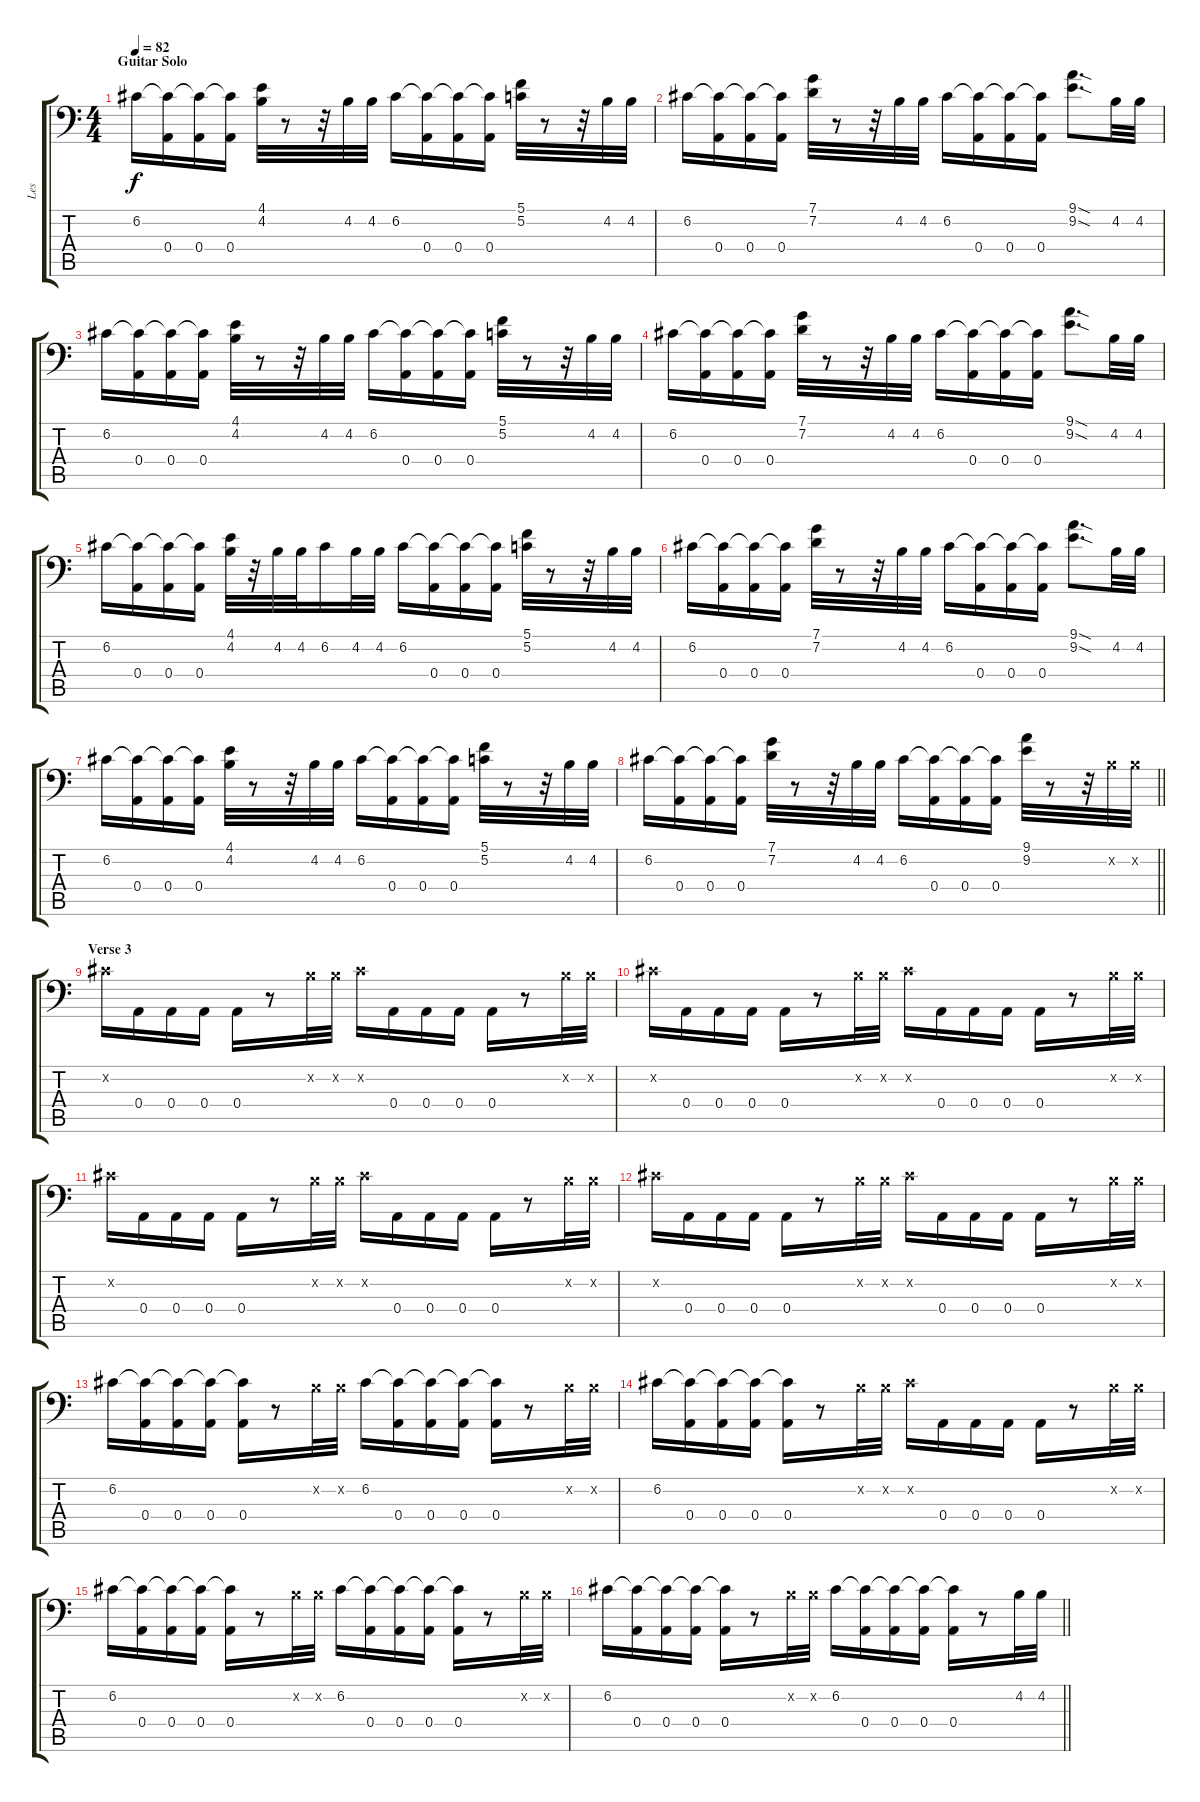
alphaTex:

\track ("Les " "Les ") {instrument fretlessbass}
\staff {score tabs}
\tuning (C3 G2 D2 A1 E1 B0) {hide}
\ts (4 4)
\section ("" "Guitar Solo")
\tempo 82
\clef f4
\ks c
6.2.16{dy f} (6.2{t} 0.4).16 (6.2{t} 0.4).16 (6.2{t} 0.4).16 (4.1 4.2).32 r.8 r.32 4.2.32 4.2.32 6.2.16 (6.2{t} 0.4).16 (6.2{t} 0.4).16 (6.2{t} 0.4).16 (5.1 5.2).32 r.8 r.32 4.2.32 4.2.32 |
6.2.16 (6.2{t} 0.4).16 (6.2{t} 0.4).16 (6.2{t} 0.4).16 (7.1 7.2).32 r.8 r.32 4.2.32 4.2.32 6.2.16 (6.2{t} 0.4).16 (6.2{t} 0.4).16 (6.2{t} 0.4).16 (9.1{sod} 9.2{sod}).8{d} 4.2.32 4.2.32 |
6.2.16 (6.2{t} 0.4).16 (6.2{t} 0.4).16 (6.2{t} 0.4).16 (4.1 4.2).32 r.8 r.32 4.2.32 4.2.32 6.2.16 (6.2{t} 0.4).16 (6.2{t} 0.4).16 (6.2{t} 0.4).16 (5.1 5.2).32 r.8 r.32 4.2.32 4.2.32 |
6.2.16 (6.2{t} 0.4).16 (6.2{t} 0.4).16 (6.2{t} 0.4).16 (7.1 7.2).32 r.8 r.32 4.2.32 4.2.32 6.2.16 (6.2{t} 0.4).16 (6.2{t} 0.4).16 (6.2{t} 0.4).16 (9.1{sod} 9.2{sod}).8{d} 4.2.32 4.2.32 |
6.2.16 (6.2{t} 0.4).16 (6.2{t} 0.4).16 (6.2{t} 0.4).16 (4.1 4.2).32 r.32 4.2.32 4.2.32 6.2.16 4.2.32 4.2.32 6.2.16 (6.2{t} 0.4).16 (6.2{t} 0.4).16 (6.2{t} 0.4).16 (5.1 5.2).32 r.8 r.32 4.2.32 4.2.32 |
6.2.16 (6.2{t} 0.4).16 (6.2{t} 0.4).16 (6.2{t} 0.4).16 (7.1 7.2).32 r.8 r.32 4.2.32 4.2.32 6.2.16 (6.2{t} 0.4).16 (6.2{t} 0.4).16 (6.2{t} 0.4).16 (9.1{sod} 9.2{sod}).8{d} 4.2.32 4.2.32 |
6.2.16 (6.2{t} 0.4).16 (6.2{t} 0.4).16 (6.2{t} 0.4).16 (4.1 4.2).32 r.8 r.32 4.2.32 4.2.32 6.2.16 (6.2{t} 0.4).16 (6.2{t} 0.4).16 (6.2{t} 0.4).16 (5.1 5.2).32 r.8 r.32 4.2.32 4.2.32 |
\barLineRight lightlight
6.2.16 (6.2{t} 0.4).16 (6.2{t} 0.4).16 (6.2{t} 0.4).16 (7.1 7.2).32 r.8 r.32 4.2.32 4.2.32 6.2.16 (6.2{t} 0.4).16 (6.2{t} 0.4).16 (6.2{t} 0.4).16 (9.1 9.2).32 r.8 r.32 4.2{x}.32 4.2{x}.32 |
\section ("" "Verse 3")
6.2{x}.16 0.4.16 0.4.16 0.4.16 0.4.16 r.8 4.2{x}.32 4.2{x}.32 6.2{x}.16 0.4.16 0.4.16 0.4.16 0.4.16 r.8 4.2{x}.32 4.2{x}.32 |
6.2{x}.16 0.4.16 0.4.16 0.4.16 0.4.16 r.8 4.2{x}.32 4.2{x}.32 6.2{x}.16 0.4.16 0.4.16 0.4.16 0.4.16 r.8 4.2{x}.32 4.2{x}.32 |
6.2{x}.16 0.4.16 0.4.16 0.4.16 0.4.16 r.8 4.2{x}.32 4.2{x}.32 6.2{x}.16 0.4.16 0.4.16 0.4.16 0.4.16 r.8 4.2{x}.32 4.2{x}.32 |
6.2{x}.16 0.4.16 0.4.16 0.4.16 0.4.16 r.8 4.2{x}.32 4.2{x}.32 6.2{x}.16 0.4.16 0.4.16 0.4.16 0.4.16 r.8 4.2{x}.32 4.2{x}.32 |
6.2.16 (6.2{t} 0.4).16 (6.2{t} 0.4).16 (6.2{t} 0.4).16 (6.2{t} 0.4).16 r.8 4.2{x}.32 4.2{x}.32 6.2.16 (6.2{t} 0.4).16 (6.2{t} 0.4).16 (6.2{t} 0.4).16 (6.2{t} 0.4).16 r.8 4.2{x}.32 4.2{x}.32 |
6.2.16 (6.2{t} 0.4).16 (6.2{t} 0.4).16 (6.2{t} 0.4).16 (6.2{t} 0.4).16 r.8 4.2{x}.32 4.2{x}.32 6.2{x}.16 0.4.16 0.4.16 0.4.16 0.4.16 r.8 4.2{x}.32 4.2{x}.32 |
6.2.16 (6.2{t} 0.4).16 (6.2{t} 0.4).16 (6.2{t} 0.4).16 (6.2{t} 0.4).16 r.8 4.2{x}.32 4.2{x}.32 6.2.16 (6.2{t} 0.4).16 (6.2{t} 0.4).16 (6.2{t} 0.4).16 (6.2{t} 0.4).16 r.8 4.2{x}.32 4.2{x}.32 |
\barLineRight lightlight
6.2.16 (6.2{t} 0.4).16 (6.2{t} 0.4).16 (6.2{t} 0.4).16 (6.2{t} 0.4).16 r.8 4.2{x}.32 4.2{x}.32 6.2.16 (6.2{t} 0.4).16 (6.2{t} 0.4).16 (6.2{t} 0.4).16 (6.2{t} 0.4).16 r.8 4.2.32 4.2.32
